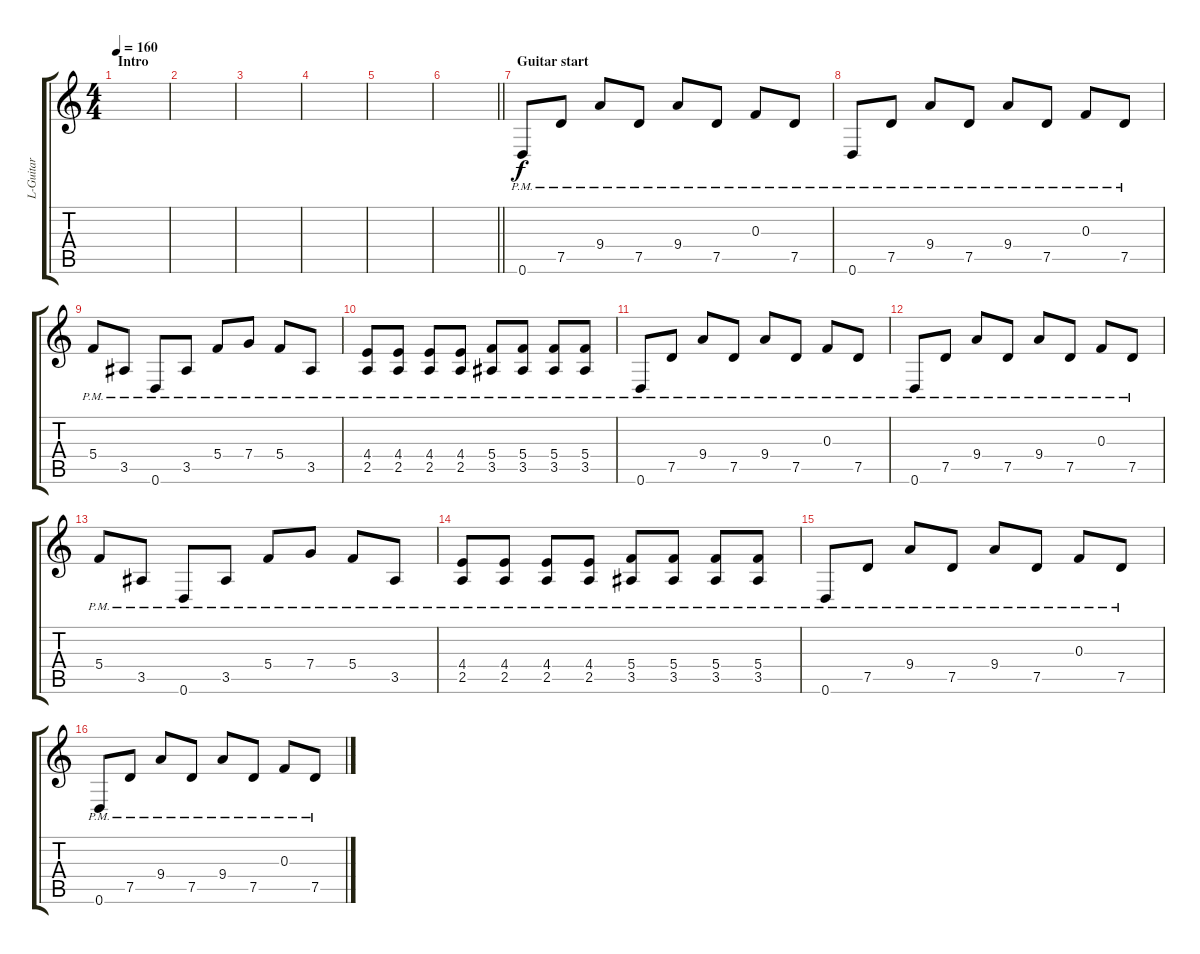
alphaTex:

\track ("L-Guitar" "L-Guitar") {instrument distortionguitar}
\staff {score tabs}
\tuning (D4 A3 F3 C3 G2 D2) {hide}
\ts (4 4)
\section ("" "Intro")
\tempo 160
\tempo 120
\tempo 160
\clef g2
\ks c
|
|
|
|
|
\barLineRight lightlight
|
\section ("" "Guitar start")
0.6{pm}.8{instrument distortionguitar} 7.5{pm}.8 9.4{pm}.8 7.5{pm}.8 9.4{pm}.8 7.5{pm}.8 0.3{pm}.8 7.5{pm}.8 |
0.6{pm}.8 7.5{pm}.8 9.4{pm}.8 7.5{pm}.8 9.4{pm}.8 7.5{pm}.8 0.3{pm}.8 7.5{pm}.8 |
5.4{pm}.8 3.5{pm}.8 0.6{pm}.8 3.5{pm}.8 5.4{pm}.8 7.4{pm}.8 5.4{pm}.8 3.5{pm}.8 |
(4.4{pm} 2.5{pm}).8 (4.4 2.5{pm}).8 (4.4 2.5{pm}).8 (4.4 2.5{pm}).8 (5.4{pm} 3.5{pm}).8 (5.4 3.5{pm}).8 (5.4 3.5{pm}).8 (5.4 3.5{pm}).8 |
0.6{pm}.8 7.5{pm}.8 9.4{pm}.8 7.5{pm}.8 9.4{pm}.8 7.5{pm}.8 0.3{pm}.8 7.5{pm}.8 |
0.6{pm}.8 7.5{pm}.8 9.4{pm}.8 7.5{pm}.8 9.4{pm}.8 7.5{pm}.8 0.3{pm}.8 7.5{pm}.8 |
5.4{pm}.8 3.5{pm}.8 0.6{pm}.8 3.5{pm}.8 5.4{pm}.8 7.4{pm}.8 5.4{pm}.8 3.5{pm}.8 |
(4.4{pm} 2.5{pm}).8 (4.4 2.5{pm}).8 (4.4 2.5{pm}).8 (4.4 2.5{pm}).8 (5.4{pm} 3.5{pm}).8 (5.4 3.5{pm}).8 (5.4 3.5{pm}).8 (5.4 3.5{pm}).8 |
0.6{pm}.8 7.5{pm}.8 9.4{pm}.8 7.5{pm}.8 9.4{pm}.8 7.5{pm}.8 0.3{pm}.8 7.5{pm}.8 |
0.6{pm}.8 7.5{pm}.8 9.4{pm}.8 7.5{pm}.8 9.4{pm}.8 7.5{pm}.8 0.3{pm}.8 7.5{pm}.8
